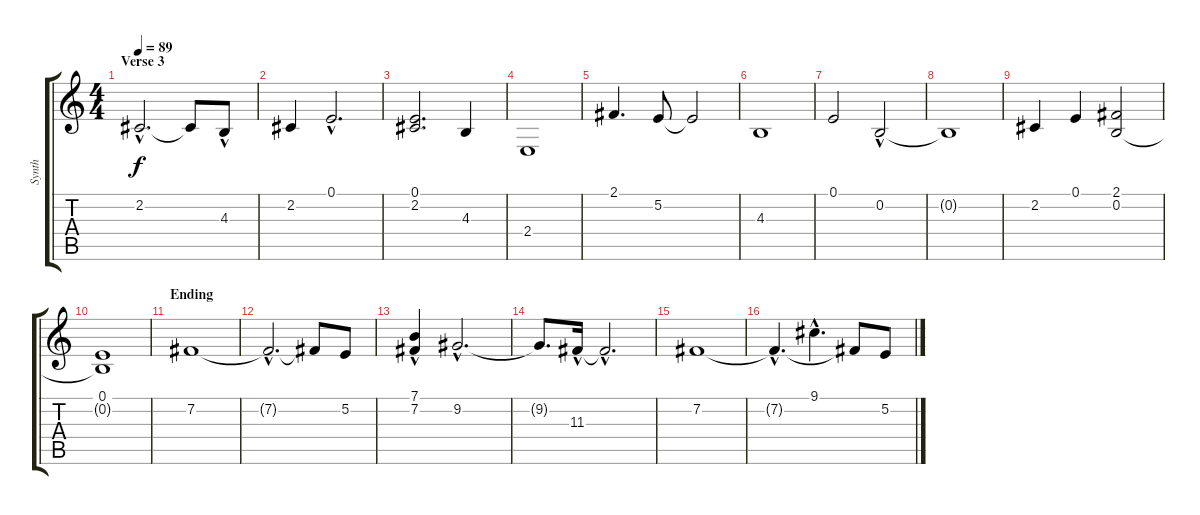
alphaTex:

\track ("Synth" "Synth") {instrument lead3calliope}
\staff {score tabs}
\tuning (E4 B3 G3 D3 A2 E2) {hide}
\ts (4 4)
\section ("" "Verse 3")
\tempo 89
\clef g2
\ks c
2.2{hac}.2{d dy f} 2.2{t}.8 4.3{hac}.8 |
2.2.4 0.1{hac}.2{d} |
(0.1 2.2).2{d} 4.3.4 |
2.4.1 |
2.1.4{d} 5.2.8 5.2{t}.2 |
4.3.1 |
0.1.2 0.2{hac}.2 |
0.2{t}.1 |
2.2.4 0.1.4 (2.1 0.2).2 |
(0.1 0.2{t}).1 |
\section ("" "Ending")
7.2.1 |
7.2{hac t}.2{d} 7.2{t}.8 5.2.8 |
(7.1{hac} 7.2).4 9.2{hac}.2{d} |
9.2{t}.8{d} 11.3{hac}.16 11.3{hac t}.2{d} |
7.2.1 |
7.2{hac t}.4{d} 9.1{hac}.4{d} 7.2{t}.8 5.2.8
